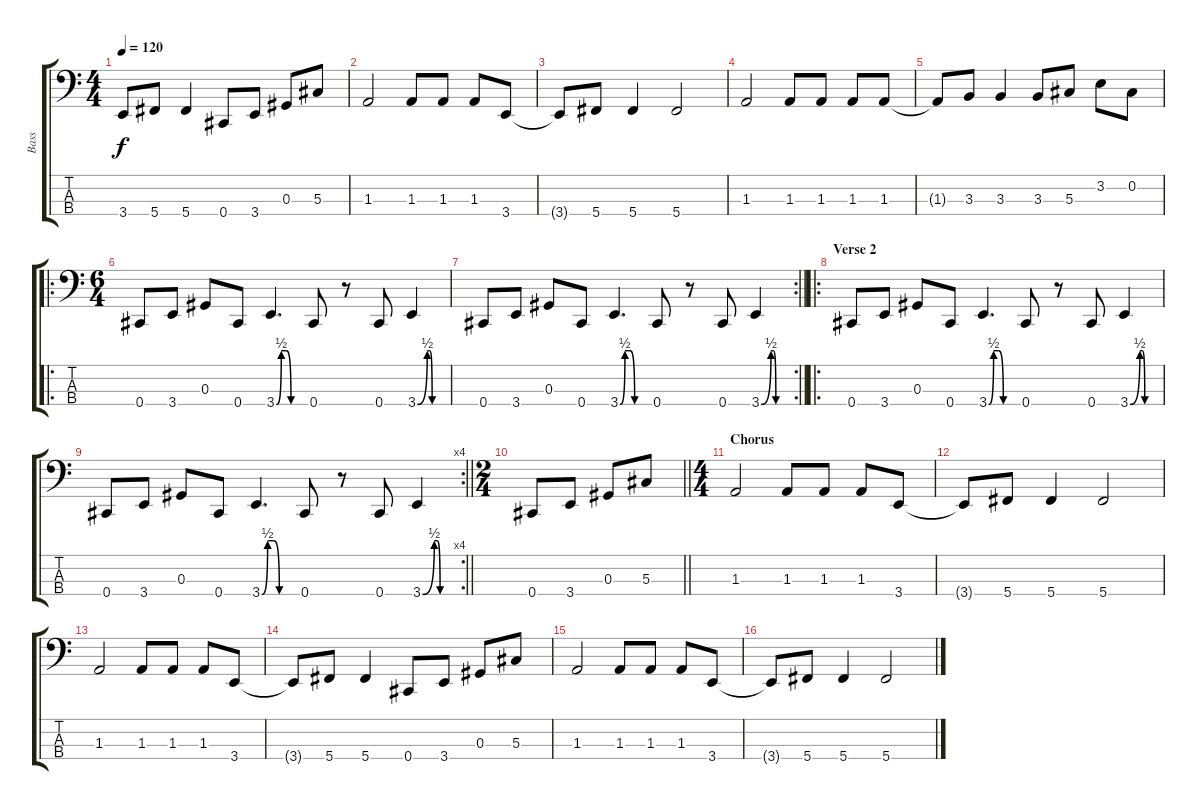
\track ("Bass" "Bass") {instrument electricbasspick}
\staff {score tabs}
\tuning (Gb2 Db2 Ab1 Db1) {hide}
\ts (4 4)
\tempo 120
\clef f4
\ks c
3.4{t}.8{dy f} 5.4.8 5.4.4 0.4.8 3.4.8 0.3.8 5.3.8 |
1.3.2 1.3.8 1.3.8 1.3.8 3.4.8 |
3.4{t}.8 5.4.8 5.4.4 5.4.2 |
1.3.2 1.3.8 1.3.8 1.3.8 1.3.8 |
1.3{t}.8 3.3.8 3.3.4 3.3.8 5.3.8 3.2.8 0.2.8 |
\ro
\ts (6 4)
0.4.8 3.4.8 0.3.8 0.4.8 3.4{be (custom 0 0 10 2 20 2 30 0 60 0)}.4{d} 0.4.8 r.8 0.4.8 3.4{be (custom 0 0 20 2 25 2 30 0 60 0)}.4 |
\rc 2
\barLineRight lightlight
0.4.8 3.4.8 0.3.8 0.4.8 3.4{be (custom 0 0 10 2 20 2 30 0 60 0)}.4{d} 0.4.8 r.8 0.4.8 3.4{be (custom 0 0 20 2 25 2 30 0 60 0)}.4 |
\ro
\section ("" "Verse 2")
0.4.8 3.4.8 0.3.8 0.4.8 3.4{be (custom 0 0 10 2 20 2 30 0 60 0)}.4{d} 0.4.8 r.8 0.4.8 3.4{be (custom 0 0 20 2 25 2 30 0 60 0)}.4 |
\rc 4
\barLineRight lightlight
0.4.8 3.4.8 0.3.8 0.4.8 3.4{be (custom 0 0 10 2 20 2 30 0 60 0)}.4{d} 0.4.8 r.8 0.4.8 3.4{be (custom 0 0 20 2 25 2 30 0 60 0)}.4 |
\ts (2 4)
\barLineRight lightlight
0.4.8 3.4.8 0.3.8 5.3.8 |
\ts (4 4)
\section ("" "Chorus")
1.3.2 1.3.8 1.3.8 1.3.8 3.4.8 |
3.4{t}.8 5.4.8 5.4.4 5.4.2 |
1.3.2 1.3.8 1.3.8 1.3.8 3.4.8 |
3.4{t}.8 5.4.8 5.4.4 0.4.8 3.4.8 0.3.8 5.3.8 |
1.3.2 1.3.8 1.3.8 1.3.8 3.4.8 |
3.4{t}.8 5.4.8 5.4.4 5.4.2
